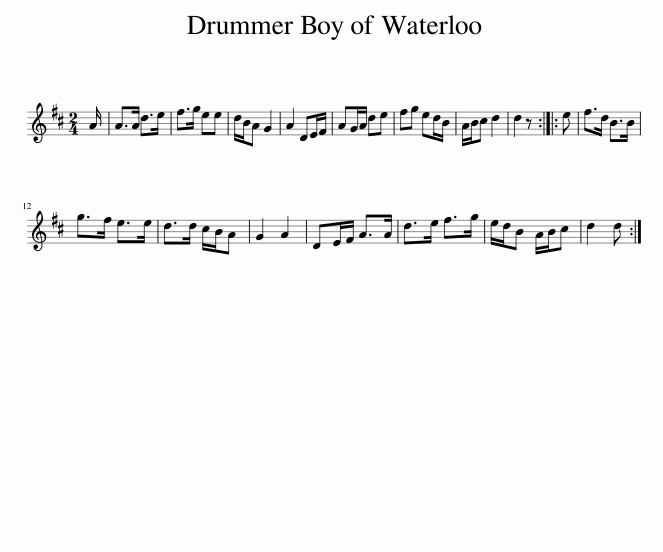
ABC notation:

X:1
L:1/8
M:2/4
I:linebreak $
K:D
V:1 treble
V:1
 A/ | A>A d>e | f>g ee | d/B/A G2 | A2 DE/F/ | %5
 AG/A/ de | fg ed/B/ | A/B/c d2 | d2 z :: e | %10
 f>d B>B |$ g>f e>e | d>d c/B/A | G2 A2 | DE/F/ A>A | %15
 d>e f>g | e/d/B A/B/c | d2 d :| %18
